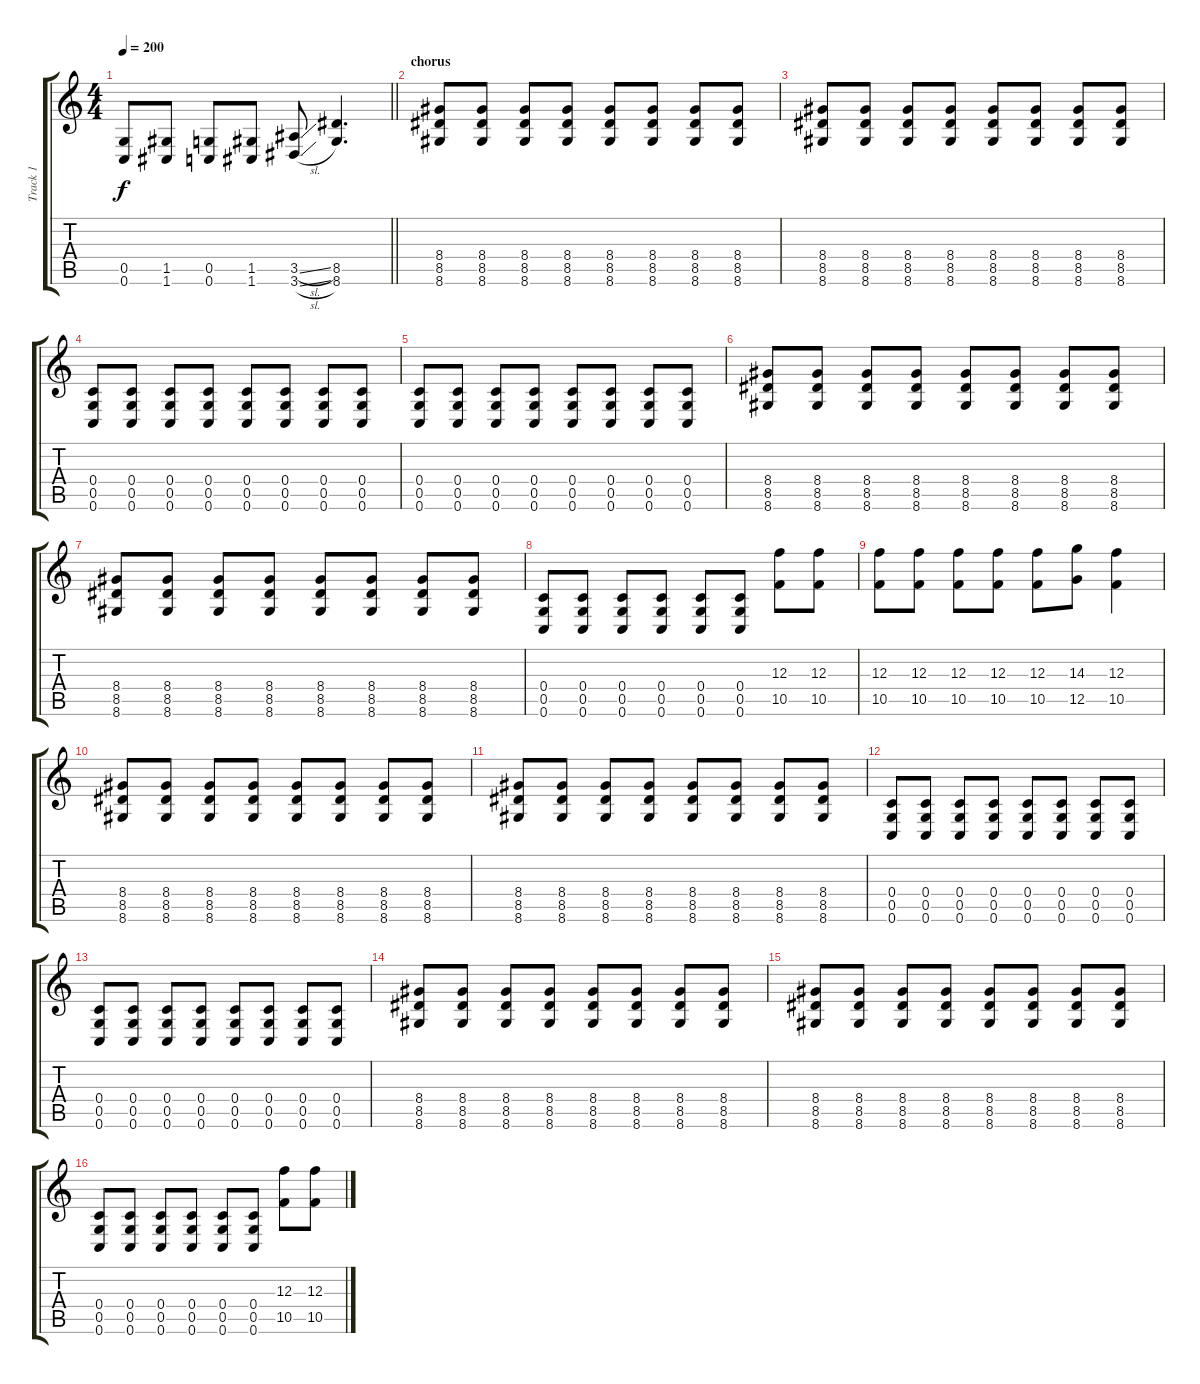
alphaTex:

\track ("Track 1" "Track 1") {instrument distortionguitar}
\staff {score tabs}
\tuning (D4 A3 F3 C3 G2 C2) {hide}
\ts (4 4)
\tempo 200
\clef g2
\barLineRight lightlight
\ks c
(0.5 0.6).8{dy f} (1.5 1.6).8 (0.5 0.6).8 (1.5 1.6).8 (3.5{sl} 3.6{sl}).8 (8.5 8.6).4{d} |
\section ("" "chorus")
(8.4 8.5 8.6).8 (8.4 8.5 8.6).8 (8.4 8.5 8.6).8 (8.4 8.5 8.6).8 (8.4 8.5 8.6).8 (8.4 8.5 8.6).8 (8.4 8.5 8.6).8 (8.4 8.5 8.6).8 |
(8.4 8.5 8.6).8 (8.4 8.5 8.6).8 (8.4 8.5 8.6).8 (8.4 8.5 8.6).8 (8.4 8.5 8.6).8 (8.4 8.5 8.6).8 (8.4 8.5 8.6).8 (8.4 8.5 8.6).8 |
(0.4 0.5 0.6).8 (0.4 0.5 0.6).8 (0.4 0.5 0.6).8 (0.4 0.5 0.6).8 (0.4 0.5 0.6).8 (0.4 0.5 0.6).8 (0.4 0.5 0.6).8 (0.4 0.5 0.6).8 |
(0.4 0.5 0.6).8 (0.4 0.5 0.6).8 (0.4 0.5 0.6).8 (0.4 0.5 0.6).8 (0.4 0.5 0.6).8 (0.4 0.5 0.6).8 (0.4 0.5 0.6).8 (0.4 0.5 0.6).8 |
(8.4 8.5 8.6).8 (8.4 8.5 8.6).8 (8.4 8.5 8.6).8 (8.4 8.5 8.6).8 (8.4 8.5 8.6).8 (8.4 8.5 8.6).8 (8.4 8.5 8.6).8 (8.4 8.5 8.6).8 |
(8.4 8.5 8.6).8 (8.4 8.5 8.6).8 (8.4 8.5 8.6).8 (8.4 8.5 8.6).8 (8.4 8.5 8.6).8 (8.4 8.5 8.6).8 (8.4 8.5 8.6).8 (8.4 8.5 8.6).8 |
(0.4 0.5 0.6).8 (0.4 0.5 0.6).8 (0.4 0.5 0.6).8 (0.4 0.5 0.6).8 (0.4 0.5 0.6).8 (0.4 0.5 0.6).8 (12.3 10.5).8 (12.3 10.5).8 |
(12.3 10.5).8 (12.3 10.5).8 (12.3 10.5).8 (12.3 10.5).8 (12.3 10.5).8 (14.3 12.5).8 (12.3 10.5).4 |
(8.4 8.5 8.6).8 (8.4 8.5 8.6).8 (8.4 8.5 8.6).8 (8.4 8.5 8.6).8 (8.4 8.5 8.6).8 (8.4 8.5 8.6).8 (8.4 8.5 8.6).8 (8.4 8.5 8.6).8 |
(8.4 8.5 8.6).8 (8.4 8.5 8.6).8 (8.4 8.5 8.6).8 (8.4 8.5 8.6).8 (8.4 8.5 8.6).8 (8.4 8.5 8.6).8 (8.4 8.5 8.6).8 (8.4 8.5 8.6).8 |
(0.4 0.5 0.6).8 (0.4 0.5 0.6).8 (0.4 0.5 0.6).8 (0.4 0.5 0.6).8 (0.4 0.5 0.6).8 (0.4 0.5 0.6).8 (0.4 0.5 0.6).8 (0.4 0.5 0.6).8 |
(0.4 0.5 0.6).8 (0.4 0.5 0.6).8 (0.4 0.5 0.6).8 (0.4 0.5 0.6).8 (0.4 0.5 0.6).8 (0.4 0.5 0.6).8 (0.4 0.5 0.6).8 (0.4 0.5 0.6).8 |
(8.4 8.5 8.6).8 (8.4 8.5 8.6).8 (8.4 8.5 8.6).8 (8.4 8.5 8.6).8 (8.4 8.5 8.6).8 (8.4 8.5 8.6).8 (8.4 8.5 8.6).8 (8.4 8.5 8.6).8 |
(8.4 8.5 8.6).8 (8.4 8.5 8.6).8 (8.4 8.5 8.6).8 (8.4 8.5 8.6).8 (8.4 8.5 8.6).8 (8.4 8.5 8.6).8 (8.4 8.5 8.6).8 (8.4 8.5 8.6).8 |
(0.4 0.5 0.6).8 (0.4 0.5 0.6).8 (0.4 0.5 0.6).8 (0.4 0.5 0.6).8 (0.4 0.5 0.6).8 (0.4 0.5 0.6).8 (12.3 10.5).8 (12.3 10.5).8
